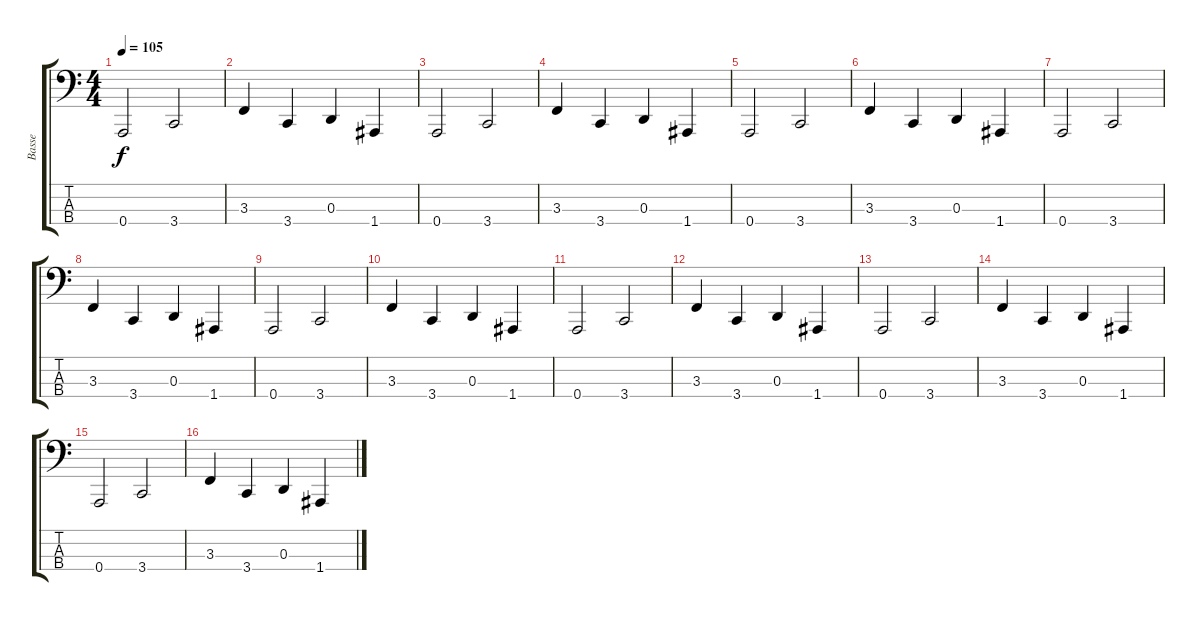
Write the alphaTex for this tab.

\track ("Basse" "Basse") {instrument slapbass1}
\staff {score tabs}
\tuning (C2 G1 D1 A0) {hide}
\ts (4 4)
\tempo 105
\clef f4
\ks c
0.4.2{dy f} 3.4.2 |
3.3.4 3.4.4 0.3.4 1.4.4 |
0.4.2 3.4.2 |
3.3.4 3.4.4 0.3.4 1.4.4 |
0.4.2 3.4.2 |
3.3.4 3.4.4 0.3.4 1.4.4 |
0.4.2 3.4.2 |
3.3.4 3.4.4 0.3.4 1.4.4 |
0.4.2 3.4.2 |
3.3.4 3.4.4 0.3.4 1.4.4 |
0.4.2 3.4.2 |
3.3.4 3.4.4 0.3.4 1.4.4 |
0.4.2 3.4.2 |
3.3.4 3.4.4 0.3.4 1.4.4 |
0.4.2 3.4.2 |
3.3.4 3.4.4 0.3.4 1.4.4
